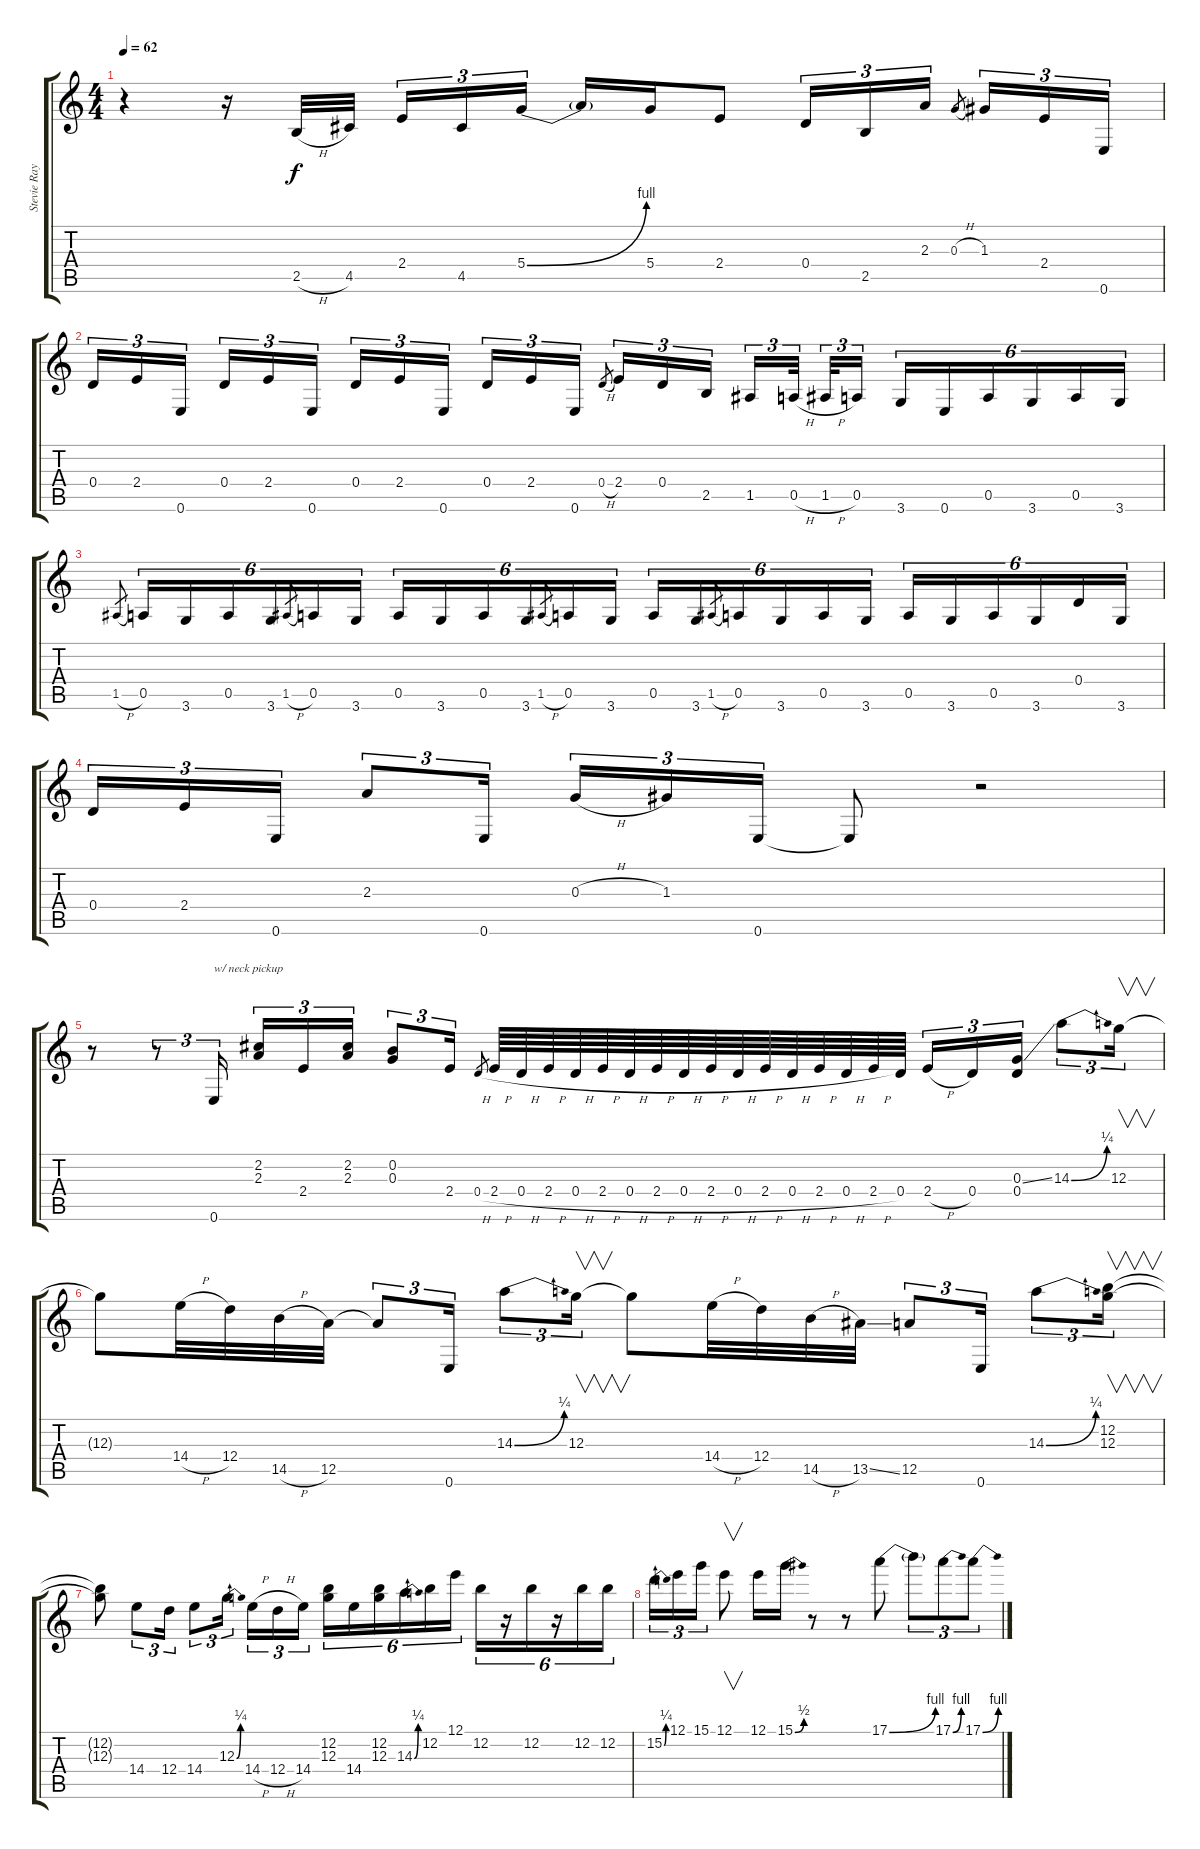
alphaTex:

\track ("Stevie Ray Vaughan" "Stevie Ray") {instrument acousticguitarnylon}
\staff {score tabs}
\tuning (E4 B3 G3 D3 A2 E2) {hide}
\ts (4 4)
\tempo 62
\clef g2
\ks c
r.4{dy f} r.16 2.5{h}.32 4.5.32 2.4.16{tu (3 2)} 4.5.16{tu (3 2)} 5.4{be (bend 0 0 60 4)}.16{tu (3 2)} 5.4{t}.16 5.4.16 2.4.8 0.4.16{tu (3 2)} 2.5.16{tu (3 2)} 2.3.16{tu (3 2)} 0.3{h}.8{gr} 1.3.16{tu (3 2)} 2.4.16{tu (3 2)} 0.6.16{tu (3 2)} |
0.4.16{tu (3 2)} 2.4.16{tu (3 2)} 0.6.16{tu (3 2)} 0.4.16{tu (3 2)} 2.4.16{tu (3 2)} 0.6.16{tu (3 2)} 0.4.16{tu (3 2)} 2.4.16{tu (3 2)} 0.6.16{tu (3 2)} 0.4.16{tu (3 2)} 2.4.16{tu (3 2)} 0.6.16{tu (3 2)} 0.4{h}.8{gr} 2.4.16{tu (3 2)} 0.4.16{tu (3 2)} 2.5.16{tu (3 2)} 1.5.16{tu (3 2)} 0.5{h}.32{tu (3 2)} 1.5{h}.32{tu (3 2)} 0.5.16{tu (3 2)} 3.6.16{tu (6 4)} 0.6.16{tu (6 4)} 0.5.16{tu (6 4)} 3.6.16{tu (6 4)} 0.5.16{tu (6 4)} 3.6.16{tu (6 4)} |
1.5{h}.8{gr} 0.5.16{tu (6 4)} 3.6.16{tu (6 4)} 0.5.16{tu (6 4)} 3.6.16{tu (6 4)} 1.5{h}.8{gr} 0.5.16{tu (6 4)} 3.6.16{tu (6 4)} 0.5.16{tu (6 4)} 3.6.16{tu (6 4)} 0.5.16{tu (6 4)} 3.6.16{tu (6 4)} 1.5{h}.8{gr} 0.5.16{tu (6 4)} 3.6.16{tu (6 4)} 0.5.16{tu (6 4)} 3.6.16{tu (6 4)} 1.5{h}.8{gr} 0.5.16{tu (6 4)} 3.6.16{tu (6 4)} 0.5.16{tu (6 4)} 3.6.16{tu (6 4)} 0.5.16{tu (6 4)} 3.6.16{tu (6 4)} 0.5.16{tu (6 4)} 3.6.16{tu (6 4)} 0.4.16{tu (6 4)} 3.6.16{tu (6 4)} |
0.4.16{tu (3 2)} 2.4.16{tu (3 2)} 0.6.16{tu (3 2)} 2.3.8{tu (3 2)} 0.6.16{tu (3 2)} 0.3{h}.16{tu (3 2)} 1.3.16{tu (3 2)} 0.6.16{tu (3 2)} 0.6{t}.8 r.2 |
r.8{instrument acousticguitarsteel} r.8{tu (3 2)} 0.6.16{tu (3 2) txt "w/ neck pickup"} (2.2 2.3).16{tu (3 2)} 2.4.16{tu (3 2)} (2.2 2.3).16{tu (3 2)} (0.2 0.3).8{tu (3 2)} 2.4.16{tu (3 2)} 0.4{h}.8{gr} 2.4{h}.64 0.4{h}.64 2.4{h}.64 0.4{h}.64 2.4{h}.64 0.4{h}.64 2.4{h}.64 0.4{h}.64 2.4{h}.64 0.4{h}.64 2.4{h}.64 0.4{h}.64 2.4{h}.64 0.4{h}.64 2.4{h}.64 0.4.64 2.4{h}.16{tu (3 2)} 0.4.16{tu (3 2)} (0.3{ss} 0.4).16{tu (3 2)} 14.3{be (bend 0 0 60 1)}.8{tu (3 2)} 12.3.16{v tu (3 2)} |
12.3{t}.8 14.4{h}.32 12.4.32 14.5{h}.32 12.5.32 12.5{t}.8{tu (3 2)} 0.6.16{tu (3 2)} 14.3{be (bend 0 0 60 1)}.8{tu (3 2)} 12.3.16{v tu (3 2)} 12.3{t}.8 14.4{h}.32 12.4.32 14.5{h}.32 13.5{ss}.32 12.5.8{tu (3 2)} 0.6.16{tu (3 2)} 14.3{be (bend 0 0 60 1)}.8{tu (3 2)} (12.2 12.3).16{v tu (3 2)} |
(12.2{t} 12.3{t}).8 14.4.8{tu (3 2)} 12.4.16{tu (3 2)} 14.4.8{tu (3 2)} 12.3{be (bend 0 0 60 1)}.16{tu (3 2)} 14.4{h}.16{tu (3 2)} 12.4{h}.16{tu (3 2)} 14.4.16{tu (3 2)} (12.2 12.3).16{tu (6 4)} 14.4.16{tu (6 4)} (12.2 12.3).16{tu (6 4)} 14.3{be (bend 0 0 60 1)}.16{tu (6 4)} 12.2.16{tu (6 4)} 12.1.16{tu (6 4)} 12.2.16{tu (6 4)} r.16{tu (6 4)} 12.2.16{tu (6 4)} r.16{tu (6 4)} 12.2.16{tu (6 4)} 12.2.16{tu (6 4)} |
15.2{be (bend 0 0 60 1)}.16{tu (3 2)} 12.1.16{tu (3 2)} 15.1.16{tu (3 2)} 12.1.8{v} 12.1.16 15.1{be (bend 0 0 60 2)}.16 r.8 r.8 17.1{be (bend 0 0 60 4)}.8 17.1{t}.8{tu (3 2)} 17.1{be (bend 0 0 60 4)}.8{tu (3 2)} 17.1{be (bend 0 0 60 4)}.8{tu (3 2)}
